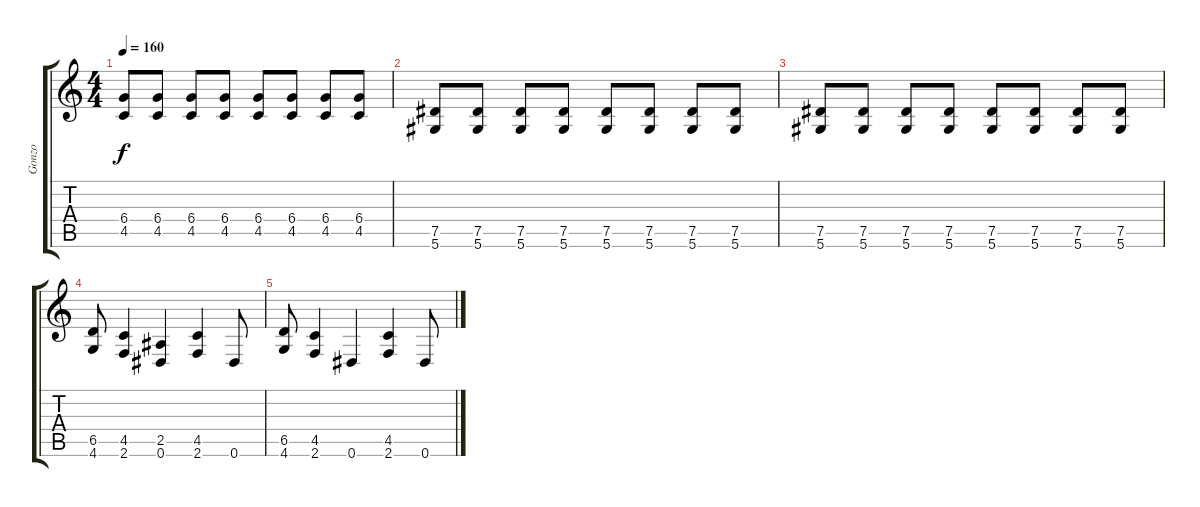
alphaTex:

\track ("Gonzo" "Gonzo") {instrument distortionguitar}
\staff {score tabs}
\tuning (Eb4 Bb3 Gb3 Db3 Ab2 Eb2) {hide}
\ts (4 4)
\tempo 160
\clef g2
\ks c
(6.4 4.5).8{dy f} (6.4 4.5).8 (6.4 4.5).8 (6.4 4.5).8 (6.4 4.5).8 (6.4 4.5).8 (6.4 4.5).8 (6.4 4.5).8 |
(7.5 5.6).8 (7.5 5.6).8 (7.5 5.6).8 (7.5 5.6).8 (7.5 5.6).8 (7.5 5.6).8 (7.5 5.6).8 (7.5 5.6).8 |
(7.5 5.6).8 (7.5 5.6).8 (7.5 5.6).8 (7.5 5.6).8 (7.5 5.6).8 (7.5 5.6).8 (7.5 5.6).8 (7.5 5.6).8 |
(6.5 4.6).8 (4.5 2.6).4 (2.5 0.6).4 (4.5 2.6).4 0.6.8 |
(6.5 4.6).8 (4.5 2.6).4 0.6.4 (4.5 2.6).4 0.6.8
